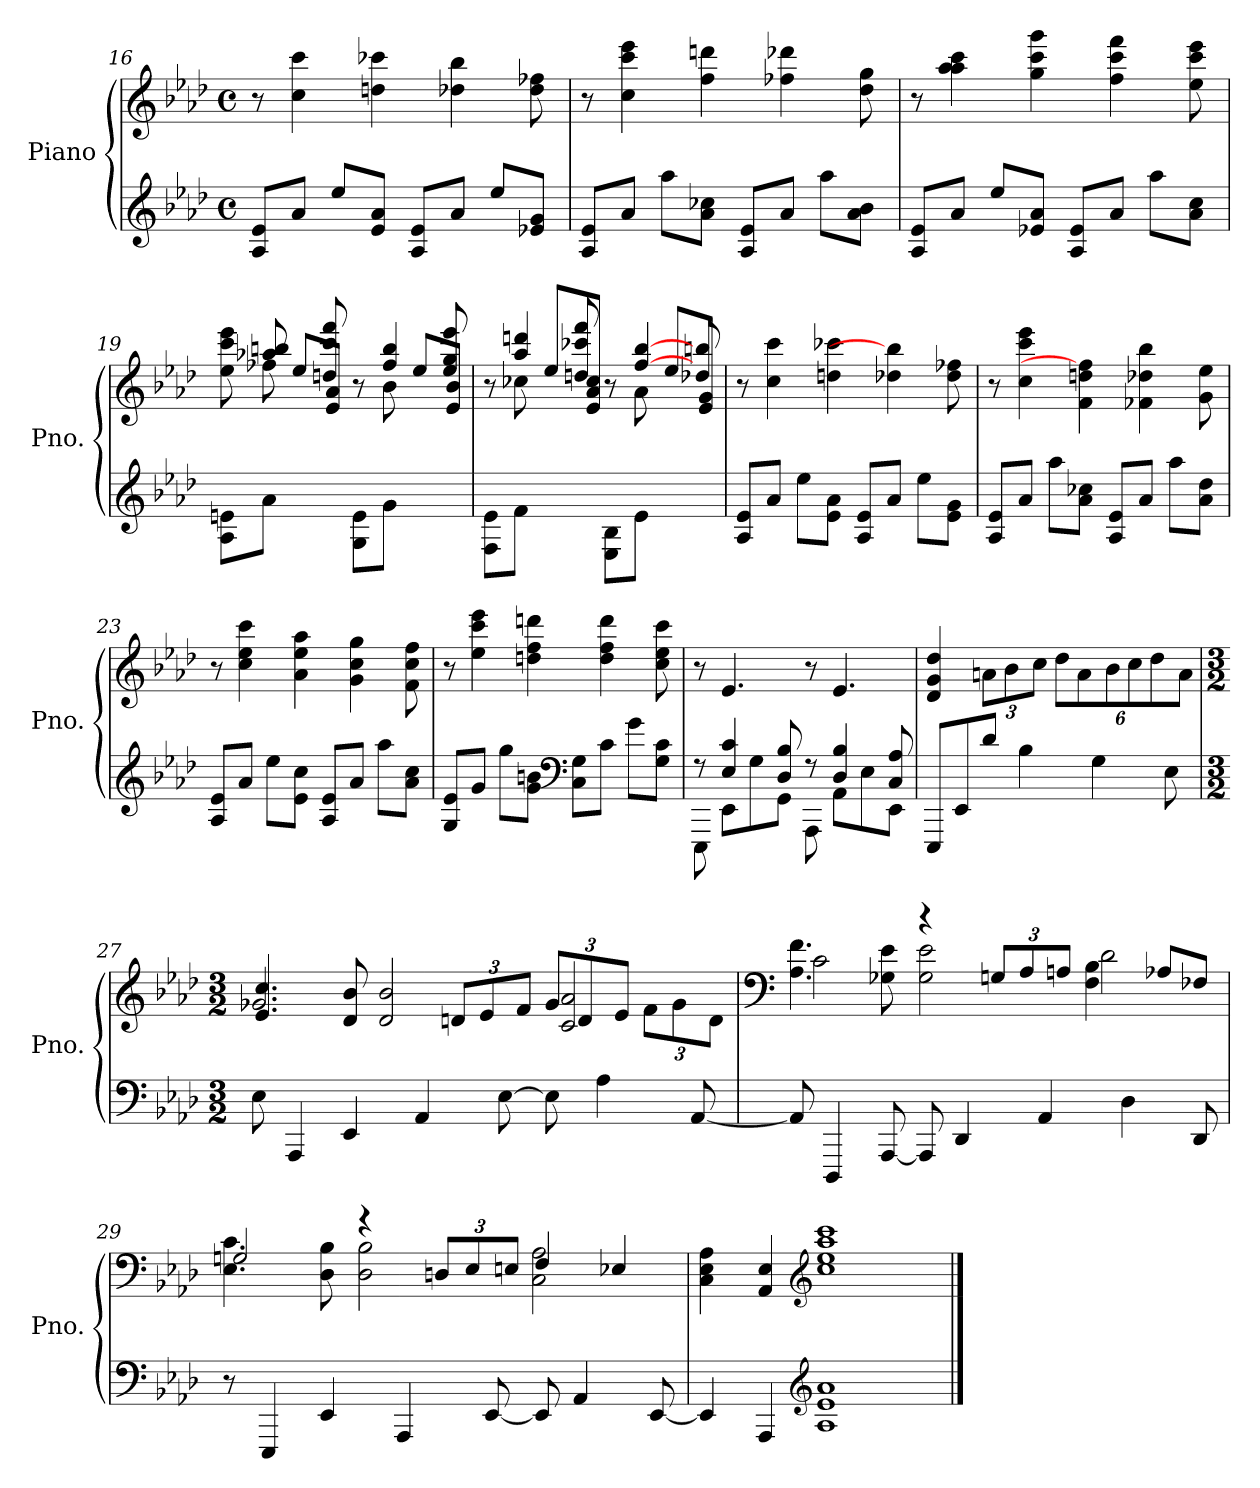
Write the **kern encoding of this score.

**kern	**kern
*part1	*part1
*staff2	*staff1
*I"Piano	*
*I'Pno.	*
*clefG2	*clefG2
*k[b-e-a-d-]	*k[b-e-a-d-]
*M4/4	*M4/4
*met(c)	*met(c)
=16	=16
8A-/ 8e-/L	8r
8a-/J	4cc\ 4ccc\
8ee-/L	.
8e-/ 8a-/J	4ddn\ 4ccc-X\
8A-/ 8e-/L	.
8a-/J	4dd-X\ 4bb-\
8ee-/L	.
8e-X/ 8g/J	8dd-\ 8ff-X\
!!LO:PB:g=z
=17	=17
8A-/ 8e-/L	8r
8a-/J	4cc\ 4ccc\ 4eee-\
8aa-\L	.
8a-\ 8cc-X\J	4ff\ 4dddn\
8A-/ 8e-/L	.
8a-/J	4ff-X\ 4ddd-X\
8aa-\L	.
8a-\ 8b-\J	8dd-\ 8gg\
=18	=18
8A-/ 8e-/L	8r
8a-/J	4aa-\ 4aa-\ 4ccc\
8ee-/L	.
8e-X/ 8a-/J	4gg\ 4ccc\ 4ggg\
8A-/ 8e-/L	.
8a-/J	4ff\ 4ccc\ 4fff\
8aa-\L	.
8a-\ 8cc\J	8ee-\ 8ccc\ 8eee-\
=19	=19
*	*^
8A-\ 8en\L	8ryy	8ee-\ 8ccc\ 8eee-\
8a-\J	8aa-X/ 8bbn/	8ff-X\
4ryy	8ryy	8ee-/L
.	8ddn/ 8ccc/ 8fff/	8e-/ 8a-/J
8G\ 8e\L	8r	8ryy
8g\J	4ff-/ 4bb/	8b-\
4ryy	.	8ee-/L
.	8ee-/ 8gg/ 8eee-/	8e-/ 8b-/J
!!LO:LB:g=z	!!
=20	=20	=20
8F\ 8e-\L	8r	8ryy
8f\J	4aa-/ 4dddn/	8cc-X\
4ryy	.	8ee-/L
.	8ddn/ 8ccc-X/ 8fff/	8e-/ 8a-/ 8cc-/J
8E-\ 8B-\L	8r	8ryy
8e-\J	[4ff/ [4bb-/	8a-\
4ryy	.	8ee-/L
.	8dd-X/ 8bbn/	8e-/ 8g/J
*	*v	*v
=21	=21
*^	*
8A-/ 8e-/L	4ryy	8r
8a-/J	.	4cc\ 4ccc\
4ryy	8ee-\L	.
.	8e-\ 8a-\J	4ddn\ 4ccc-X\
8A-/ 8e-/L	4ryy	.
8a-/J	.	4dd-X\ 4bb-\]
4ryy	8ee-\L	.
.	8e-\ 8g\J	8dd-\ 8ff-X\
*v	*v	*
=22	=22
8A-/ 8e-/L	8r
8a-/J	4cc\ 4ccc\ 4eee-\
8aa-\L	.
8a-\ 8cc-X\J	4f\ 4ddn\ 4ff\]
8A-/ 8e-/L	.
8a-/J	4f-X\ 4dd-X\ 4bb-\
8aa-\L	.
8a-\ 8dd-\J	8g\ 8ee-\
=23	=23
8A-/ 8e-/L	8r
8a-/J	4cc\ 4ee-\ 4ccc\
8ee-\L	.
8e-\ 8cc\J	4a-\ 4ee-\ 4aa-\
8A-/ 8e-/L	.
8a-/J	4g\ 4cc\ 4gg\
8aa-\L	.
8a-\ 8cc\J	8f\ 8cc\ 8ff\
!!LO:LB:g=z
=24	=24
8G/ 8e-/L	8r
8g/J	4ee-\ 4ccc\ 4eee-\
8gg\L	.
8g\ 8bn\J	4ddn\ 4ff\ 4dddn\
*clefF4	*
8C\ 8G\L	.
8c\J	4dd\ 4ff\ 4ddd\
8g\L	.
8G\ 8c\J	8cc\ 8ee-\ 8ccc\
=25	=25
*^	*
8r	8EEE-\	8r
4E-/ 4c/	8EE-\L	4.e-/
.	8G\	.
8D-/ 8B-/	8GG\J	.
8r	8AAA-\	8r
4D-/ 4B-/	8AA-\L	4.e-/
.	8E-\	.
8C/ 8A-/	8EE-\J	.
*v	*v	*
=26	=26
8EEE-/L	4d-/ 4g/ 4dd-/
8EE-/	.
*	*Xbrackettup
8d-/J	12an\L
.	12b-\
4B-\	.
.	12cc\J
.	12dd-\L
.	12a\
4G\	.
.	12b-\
.	12cc\
.	12dd-\
8E-\	.
.	12a\J
!!LO:LB:g=z
=27	=27
*M3/2	*M3/2
*	*^
8E-\	2.g-X/	4.e-/ 4.cc/
4AAA-/	.	.
4EE-/	.	8d-/ 8b-/
.	.	2d-/ 2b-/
4AA-/	.	.
.	12dn/L	.
.	12e-/	.
[8E-\	.	.
.	12f/J	.
8E-\]	12g-/L	2c/ 2a-/
.	12d/	.
4A-\	.	.
.	12e-/J	.
.	12f\L	.
.	12g-\	.
[8AA-/	.	.
.	12d\J	.
=28	=28	=28
*	*clefF4	*
8AA-/]	4.A-\ 4.f\	2c\
4DDD-/	.	.
[8AAA-/	8G-X\ 8e-\	.
8AAA-/]	4r	2G-\ 2e-\
4DD-/	.	.
.	12Gn/L	.
.	12A-/	.
4AA-/	.	.
.	12An/J	.
.	4F\ 4B-\	2d-\
4D-\	.	.
.	8A-X/L	.
8DD-/	8F-X/J	.
!!LO:LB:g=z	!!
=29	=29	=29
8r	4.E-\ 4.c\	2Gn/
4EEE-/	.	.
4EE-/	8D-\ 8B-\	.
.	4r	2D-\ 2B-\
4AAA-/	.	.
.	12Dn/L	.
.	12E-/	.
[8EE-/	.	.
.	12En/J	.
8EE-/]	4F/	2C\ 2A-\
4AA-/	.	.
.	4E-X/	.
[8EE-/	.	.
*	*v	*v
=30	=30
4EE-/]	4C\ 4E-\ 4A-\
4AAA-/	4AA-/ 4E-/
*clefG2	*clefG2
1A- 1e- 1a-	1cc 1ee- 1aa- 1ccc
==	==
*-	*-
